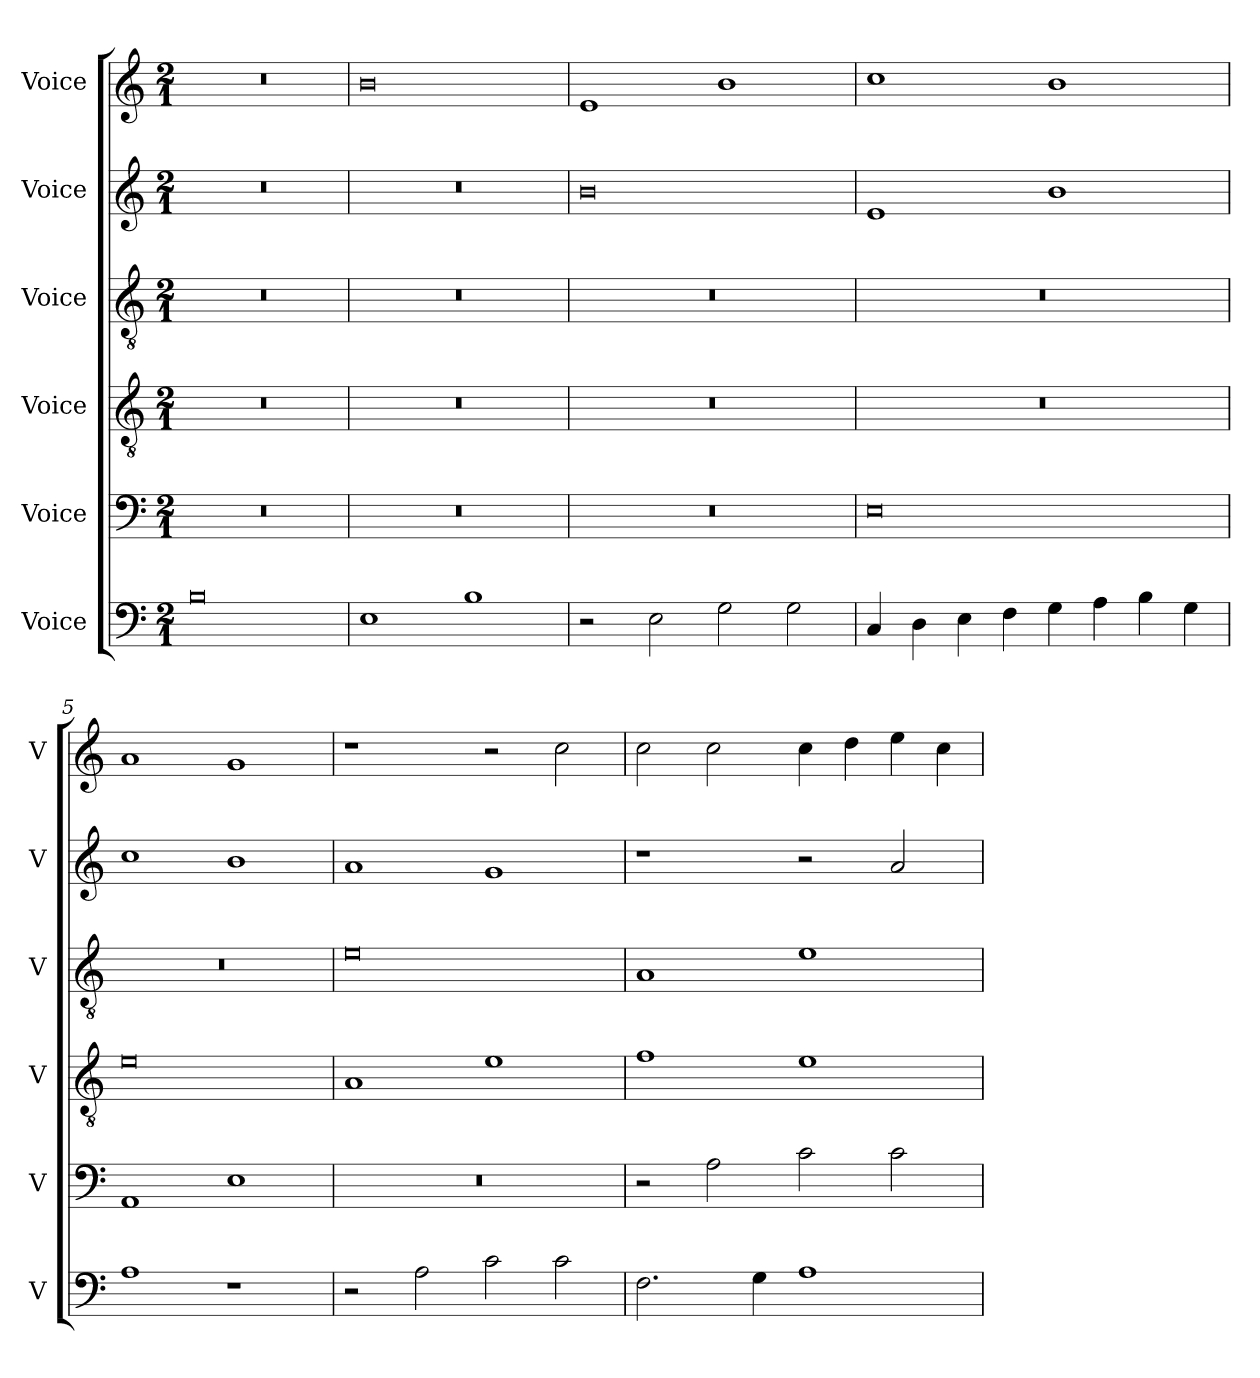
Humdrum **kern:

**kern	**kern	**kern	**kern	**kern	**kern
*part6	*part5	*part4	*part3	*part2	*part1
*staff6	*staff5	*staff4	*staff3	*staff2	*staff1
*I"Voice	*I"Voice	*I"Voice	*I"Voice	*I"Voice	*I"Voice
*I'V	*I'V	*I'V	*I'V	*I'V	*I'V
*clefF4	*clefF4	*clefGv2	*clefGv2	*clefG2	*clefG2
*k[]	*k[]	*k[]	*k[]	*k[]	*k[]
*M2/1	*M2/1	*M2/1	*M2/1	*M2/1	*M2/1
=1	=1	=1	=1	=1	=1
0B	0r	0r	0r	0r	0r
=2	=2	=2	=2	=2	=2
1E	0r	0r	0r	0r	0b
1B	.	.	.	.	.
=3	=3	=3	=3	=3	=3
2r	0r	0r	0r	0b	1e
2E\	.	.	.	.	.
2G\	.	.	.	.	1b
2G\	.	.	.	.	.
=4	=4	=4	=4	=4	=4
4C/	0E	0r	0r	1e	1cc
4D\	.	.	.	.	.
4E\	.	.	.	.	.
4F\	.	.	.	.	.
4G\	.	.	.	1b	1b
4A\	.	.	.	.	.
4B\	.	.	.	.	.
4G\	.	.	.	.	.
!!LO:LB:g=z
=5	=5	=5	=5	=5	=5
1A	1AA	0e	0r	1cc	1a
1r	1E	.	.	1b	1g
=6	=6	=6	=6	=6	=6
2r	0r	1A	0e	1a	1r
2A\	.	.	.	.	.
2c\	.	1e	.	1g	2r
2c\	.	.	.	.	2cc\
=7	=7	=7	=7	=7	=7
2.F\	2r	1f	1A	1r	2cc\
.	2A\	.	.	.	2cc\
4G\	.	.	.	.	.
1A	2c\	1e	1e	2r	4cc\
.	.	.	.	.	4dd\
.	2c\	.	.	2a/	4ee\
.	.	.	.	.	4cc\
=	=	=	=	=	=
*-	*-	*-	*-	*-	*-
